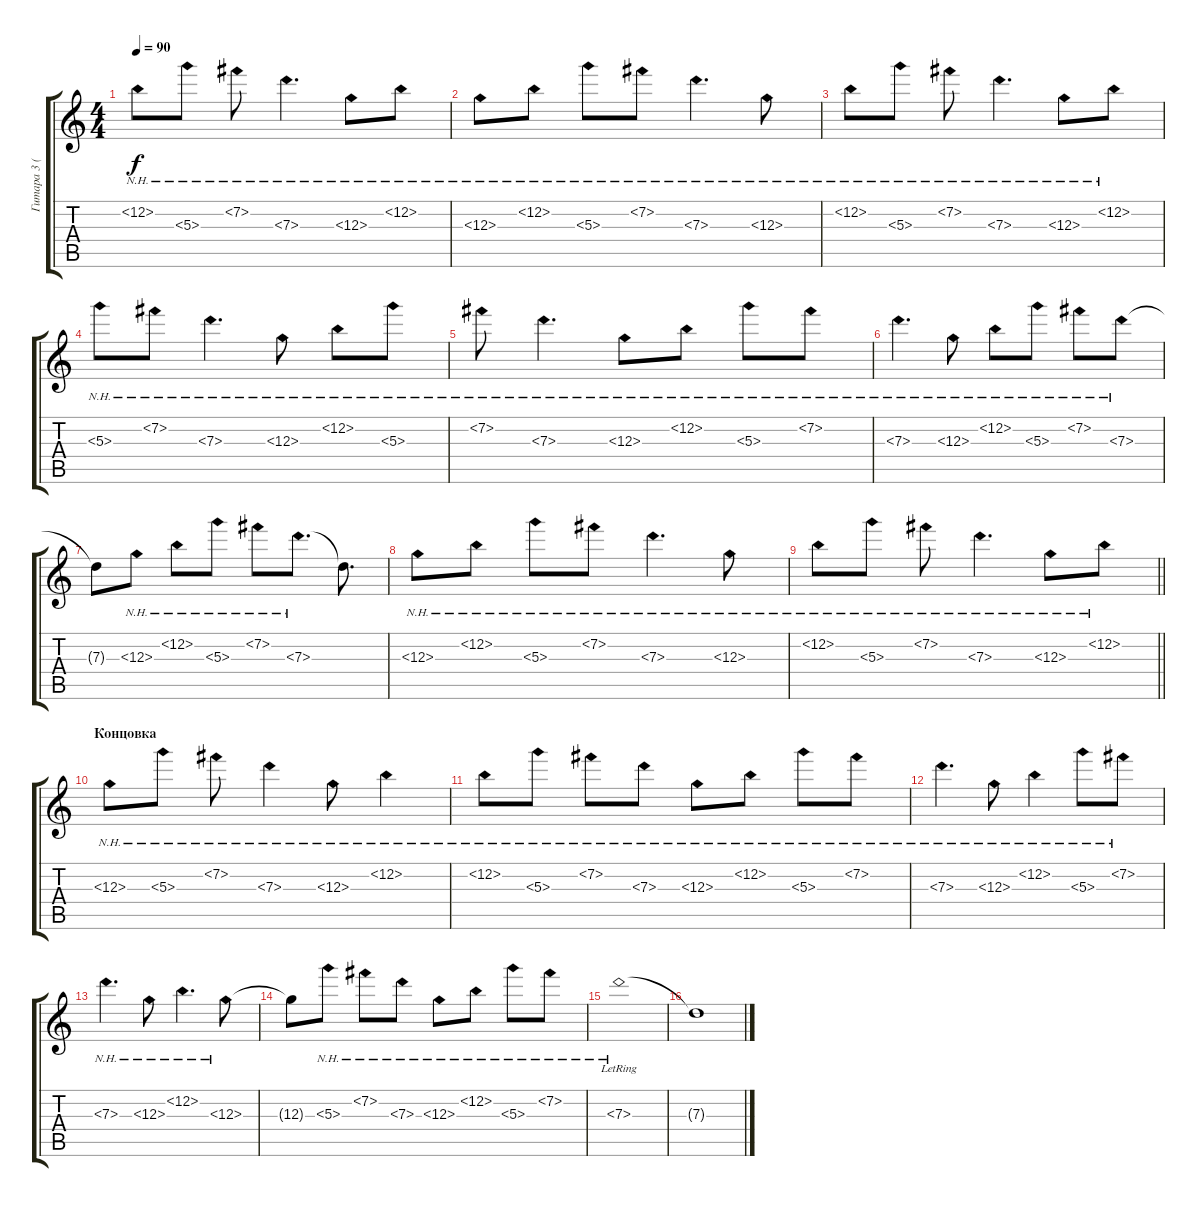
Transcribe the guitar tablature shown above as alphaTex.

\track ("Гитара 3 (флажолеты)" "Гитара 3 (") {instrument acousticguitarnylon}
\staff {score tabs}
\tuning (E4 B3 G3 D3 A2 E2) {hide}
\ts (4 4)
\tempo 90
\clef g2
\ks c
12.2{nh}.8{dy f} 5.3{nh}.8 7.2{nh}.8 7.3{nh}.4{d} 12.3{nh}.8 12.2{nh}.8 |
12.3{nh}.8 12.2{nh}.8 5.3{nh}.8 7.2{nh}.8 7.3{nh}.4{d} 12.3{nh}.8 |
12.2{nh}.8 5.3{nh}.8 7.2{nh}.8 7.3{nh}.4{d} 12.3{nh}.8 12.2{nh}.8 |
5.3{nh}.8 7.2{nh}.8 7.3{nh}.4{d} 12.3{nh}.8 12.2{nh}.8 5.3{nh}.8 |
7.2{nh}.8 7.3{nh}.4{d} 12.3{nh}.8 12.2{nh}.8 5.3{nh}.8 7.2{nh}.8 |
7.3{nh}.4{d} 12.3{nh}.8 12.2{nh}.8 5.3{nh}.8 7.2{nh}.8 7.3{nh}.8 |
7.3{t}.8 12.3{nh}.8 12.2{nh}.8 5.3{nh}.8 7.2{nh}.8 7.3{nh}.8{d} 7.3{t}.8{d} |
12.3{nh}.8 12.2{nh}.8 5.3{nh}.8 7.2{nh}.8 7.3{nh}.4{d} 12.3{nh}.8 |
\barLineRight lightlight
12.2{nh}.8 5.3{nh}.8 7.2{nh}.8 7.3{nh}.4{d} 12.3{nh}.8 12.2{nh}.8 |
\section ("" "Концовка")
12.3{nh}.8 5.3{nh}.8 7.2{nh}.8 7.3{nh}.4 12.3{nh}.8 12.2{nh}.4 |
12.2{nh}.8 5.3{nh}.8 7.2{nh}.8 7.3{nh}.8 12.3{nh}.8 12.2{nh}.8 5.3{nh}.8 7.2{nh}.8 |
7.3{nh}.4{d} 12.3{nh}.8 12.2{nh}.4 5.3{nh}.8 7.2{nh}.8 |
7.3{nh}.4{d} 12.3{nh}.8 12.2{nh}.4{d} 12.3{nh}.8 |
12.3{t}.8 5.3{nh}.8 7.2{nh}.8 7.3{nh}.8 12.3{nh}.8 12.2{nh}.8 5.3{nh}.8 7.2{nh}.8 |
7.3{nh lr}.1 |
7.3{t}.1
